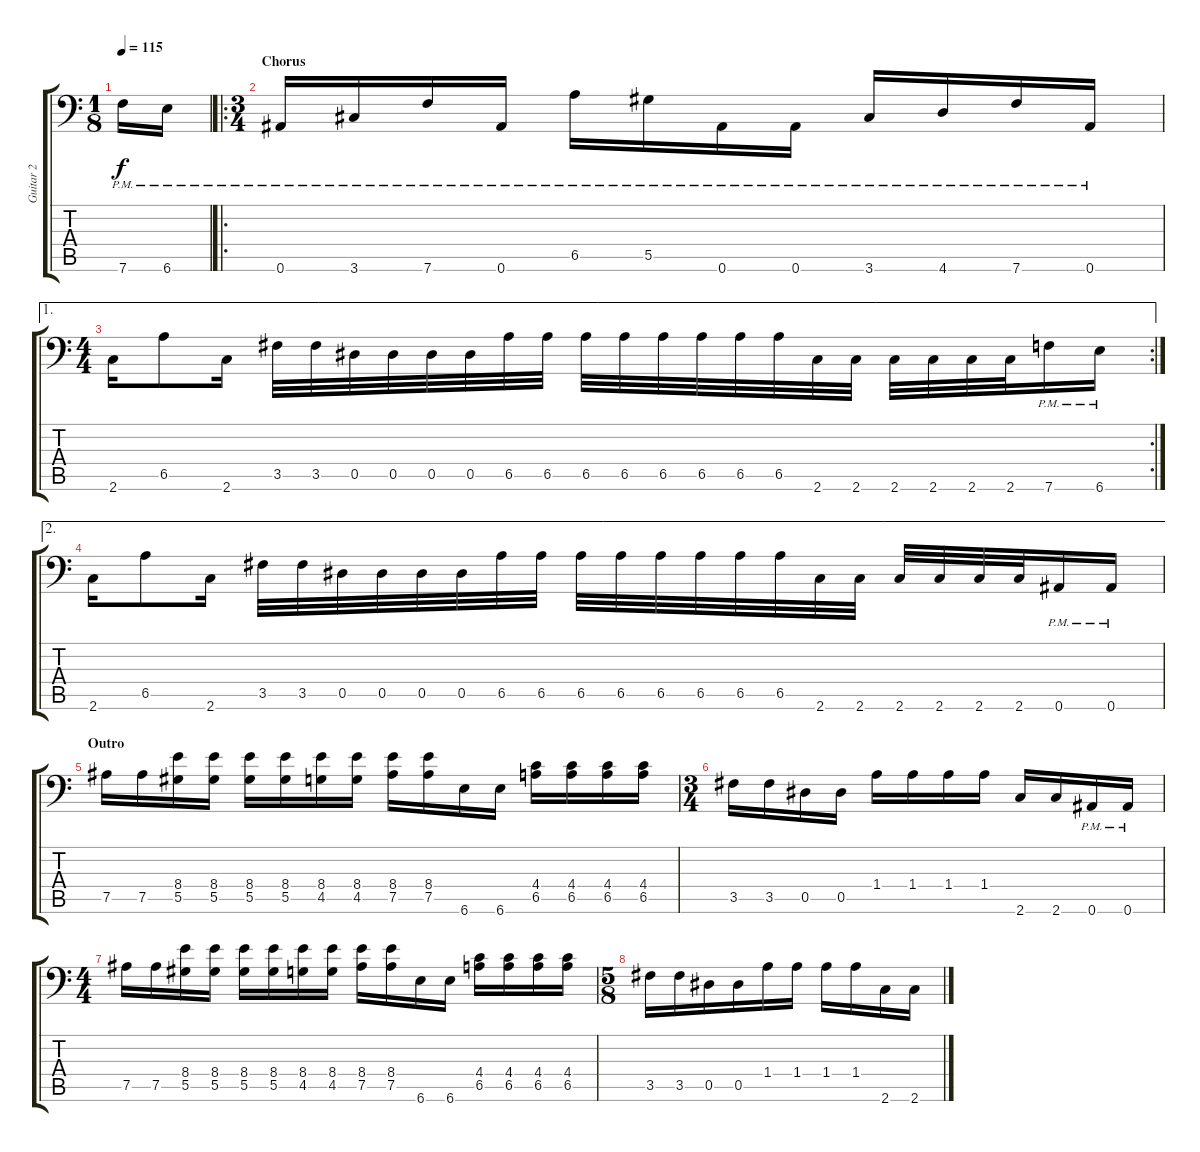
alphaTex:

\track ("Guitar 2" "Guitar 2") {instrument distortionguitar}
\staff {score tabs}
\tuning (Bb3 F3 Db3 Ab2 Eb2 Bb1) {hide}
\ts (1 8)
\tempo 115
\clef f4
\ks c
7.6{pm}.16{dy f} 6.6{pm}.16 |
\ro
\ts (3 4)
\section ("" "Chorus")
0.6{pm}.16 3.6{pm}.16 7.6{pm}.16 0.6{pm}.16 6.5{pm}.16 5.5{pm}.16 0.6{pm}.16 0.6{pm}.16 3.6{pm}.16 4.6{pm}.16 7.6{pm}.16 0.6{pm}.16 |
\ae 1
\rc 2
\ts (4 4)
2.6.16 6.5.8 2.6.16 3.5.32 3.5.32 0.5.32 0.5.32 0.5.32 0.5.32 6.5.32 6.5.32 6.5.32 6.5.32 6.5.32 6.5.32 6.5.32 6.5.32 2.6.32 2.6.32 2.6.32 2.6.32 2.6.32 2.6.32 7.6{pm}.16 6.6{pm}.16 |
\ae 2
2.6.16 6.5.8 2.6.16 3.5.32 3.5.32 0.5.32 0.5.32 0.5.32 0.5.32 6.5.32 6.5.32 6.5.32 6.5.32 6.5.32 6.5.32 6.5.32 6.5.32 2.6.32 2.6.32 2.6.32 2.6.32 2.6.32 2.6.32 0.6{pm}.16 0.6{pm}.16 |
\section ("" "Outro")
7.5.16 7.5.16 (8.4 5.5).16 (8.4 5.5).16 (8.4 5.5).16 (8.4 5.5).16 (8.4 4.5).16 (8.4 4.5).16 (8.4 7.5).16 (8.4 7.5).16 6.6.16 6.6.16 (4.4 6.5).16 (4.4 6.5).16 (4.4 6.5).16 (4.4 6.5).16 |
\ts (3 4)
3.5.16 3.5.16 0.5.16 0.5.16 1.4.16 1.4.16 1.4.16 1.4.16 2.6.16 2.6.16 0.6{pm}.16 0.6{pm}.16 |
\ts (4 4)
7.5.16 7.5.16 (8.4 5.5).16 (8.4 5.5).16 (8.4 5.5).16 (8.4 5.5).16 (8.4 4.5).16 (8.4 4.5).16 (8.4 7.5).16 (8.4 7.5).16 6.6.16 6.6.16 (4.4 6.5).16 (4.4 6.5).16 (4.4 6.5).16 (4.4 6.5).16 |
\ts (5 8)
3.5.16 3.5.16 0.5.16 0.5.16 1.4.16 1.4.16 1.4.16 1.4.16 2.6.16 2.6.16
